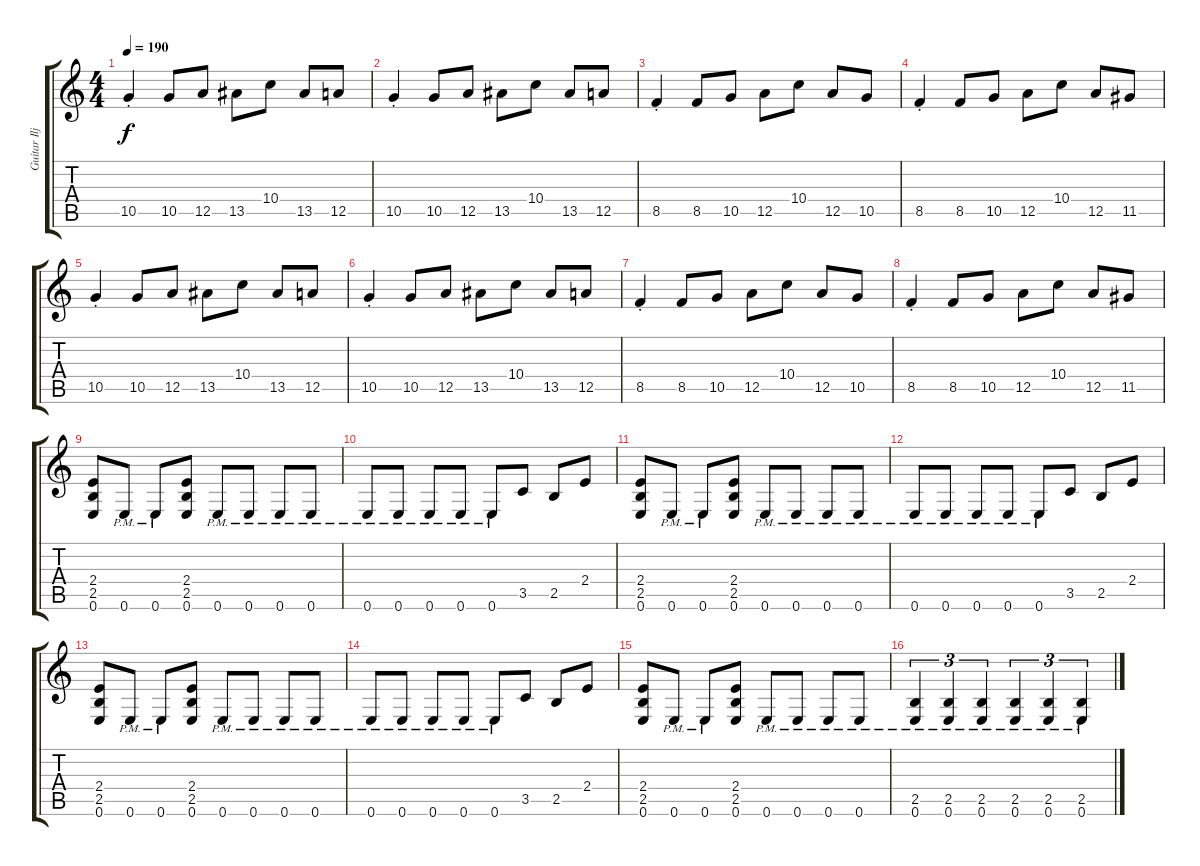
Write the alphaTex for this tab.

\track ("Guitar Ilja" "Guitar Ilj") {instrument distortionguitar}
\staff {score tabs}
\tuning (E4 B3 G3 D3 A2 E2) {hide}
\ts (4 4)
\tempo 190
\clef g2
\ks c
10.5{st}.4{dy f} 10.5.8 12.5.8 13.5.8 10.4.8 13.5.8 12.5.8 |
10.5{st}.4 10.5.8 12.5.8 13.5.8 10.4.8 13.5.8 12.5.8 |
8.5{st}.4 8.5.8 10.5.8 12.5.8 10.4.8 12.5.8 10.5.8 |
8.5{st}.4 8.5.8 10.5.8 12.5.8 10.4.8 12.5.8 11.5.8 |
10.5{st}.4 10.5.8 12.5.8 13.5.8 10.4.8 13.5.8 12.5.8 |
10.5{st}.4 10.5.8 12.5.8 13.5.8 10.4.8 13.5.8 12.5.8 |
8.5{st}.4 8.5.8 10.5.8 12.5.8 10.4.8 12.5.8 10.5.8 |
8.5{st}.4 8.5.8 10.5.8 12.5.8 10.4.8 12.5.8 11.5.8 |
(2.4 2.5 0.6).8 0.6{pm}.8 0.6{pm}.8 (2.4 2.5 0.6).8 0.6{pm}.8 0.6{pm}.8 0.6{pm}.8 0.6{pm}.8 |
0.6{pm}.8 0.6{pm}.8 0.6{pm}.8 0.6{pm}.8 0.6{pm}.8 3.5.8 2.5.8 2.4.8 |
(2.4 2.5 0.6).8 0.6{pm}.8 0.6{pm}.8 (2.4 2.5 0.6).8 0.6{pm}.8 0.6{pm}.8 0.6{pm}.8 0.6{pm}.8 |
0.6{pm}.8 0.6{pm}.8 0.6{pm}.8 0.6{pm}.8 0.6{pm}.8 3.5.8 2.5.8 2.4.8 |
(2.4 2.5 0.6).8 0.6{pm}.8 0.6{pm}.8 (2.4 2.5 0.6).8 0.6{pm}.8 0.6{pm}.8 0.6{pm}.8 0.6{pm}.8 |
0.6{pm}.8 0.6{pm}.8 0.6{pm}.8 0.6{pm}.8 0.6{pm}.8 3.5.8 2.5.8 2.4.8 |
(2.4 2.5 0.6).8 0.6{pm}.8 0.6{pm}.8 (2.4 2.5 0.6).8 0.6{pm}.8 0.6{pm}.8 0.6{pm}.8 0.6{pm}.8 |
(2.5{pm} 0.6{pm}).4{tu (3 2)} (2.5{pm} 0.6{pm}).4{tu (3 2)} (2.5{pm} 0.6{pm}).4{tu (3 2)} (2.5{pm} 0.6{pm}).4{tu (3 2)} (2.5{pm} 0.6{pm}).4{tu (3 2)} (2.5{pm} 0.6{pm}).4{tu (3 2)}
